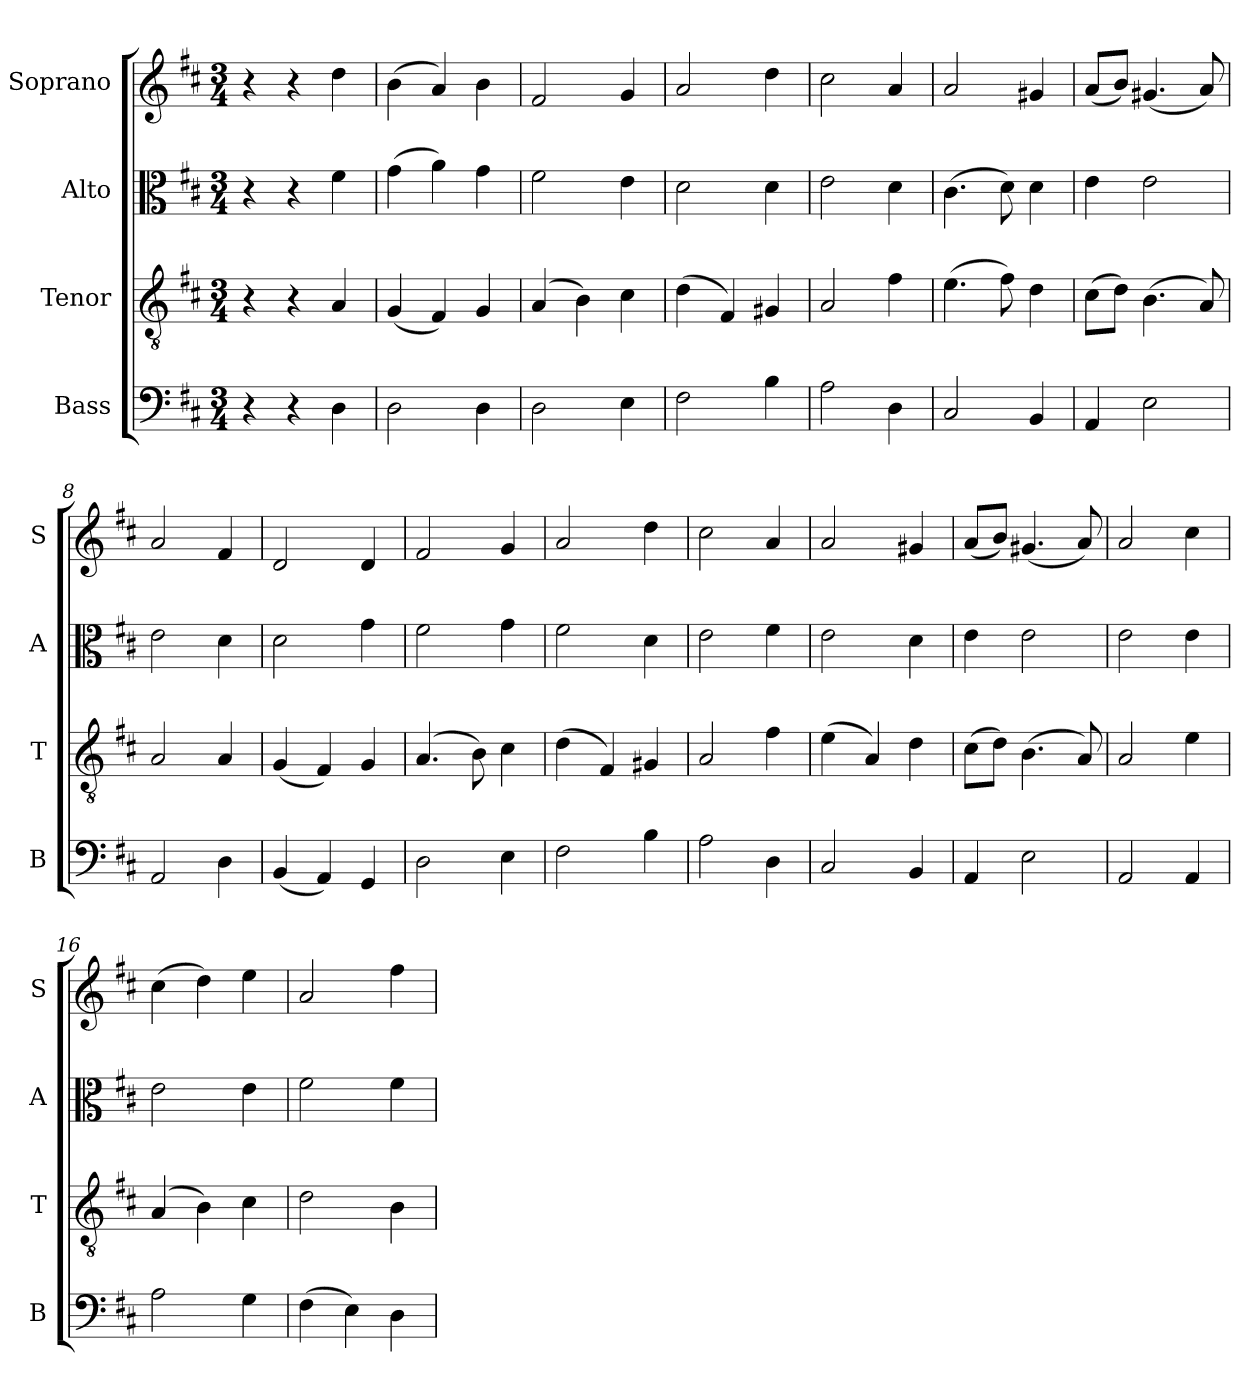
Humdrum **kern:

**kern	**kern	**kern	**kern
*part4	*part3	*part2	*part1
*staff4	*staff3	*staff2	*staff1
*I"Bass	*I"Tenor	*I"Alto	*I"Soprano
*I'B	*I'T	*I'A	*I'S
*clefF4	*clefGv2	*clefC3	*clefG2
*k[f#c#]	*k[f#c#]	*k[f#c#]	*k[f#c#]
*D:	*D:	*D:	*D:
*M3/4	*M3/4	*M3/4	*M3/4
=1	=1	=1	=1
4r	4r	4r	4r
4r	4r	4r	4r
4D\	4A/	4f#\	4dd\
=2	=2	=2	=2
2D\	(4G/	(4g\	(4b\
.	4F#/)	4a\)	4a/)
4D\	4G/	4g\	4b\
=3	=3	=3	=3
2D\	(4A/	2f#\	2f#/
.	4B\)	.	.
4E\	4c#\	4e\	4g/
=4	=4	=4	=4
2F#\	(4d\	2d\	2a/
.	4F#/)	.	.
4B\	4G#X/	4d\	4dd\
=5	=5	=5	=5
2A\	2A/	2e\	2cc#\
4D\	4f#\	4d\	4a/
=6	=6	=6	=6
2C#/	(4.e\	(4.c#\	2a/
.	8f#\)	8d\)	.
4BB/	4d\	4d\	4g#X/
=7	=7	=7	=7
4AA/	(8c#\L	4e\	(8a/L
.	8d\J)	.	8b/J)
2E\	(4.B\	2e\	(4.g#X/
.	8A/)	.	8a/)
=8	=8	=8	=8
2AA/	2A/	2e\	2a/
4D\	4A/	4d\	4f#/
=9	=9	=9	=9
(4BB/	(4G/	2d\	2d/
4AA/)	4F#/)	.	.
4GG/	4G/	4g\	4d/
=10	=10	=10	=10
2D\	(4.A/	2f#\	2f#/
.	8B\)	.	.
4E\	4c#\	4g\	4g/
=11	=11	=11	=11
2F#\	(4d\	2f#\	2a/
.	4F#/)	.	.
4B\	4G#X/	4d\	4dd\
!!LO:LB:g=z
=12	=12	=12	=12
2A\	2A/	2e\	2cc#\
4D\	4f#\	4f#\	4a/
=13	=13	=13	=13
2C#/	(4e\	2e\	2a/
.	4A/)	.	.
4BB/	4d\	4d\	4g#X/
=14	=14	=14	=14
4AA/	(8c#\L	4e\	(8a/L
.	8d\J)	.	8b/J)
2E\	(4.B\	2e\	(4.g#X/
.	8A/)	.	8a/)
=15	=15	=15	=15
2AA/	2A/	2e\	2a/
4AA/	4e\	4e\	4cc#\
=16	=16	=16	=16
2A\	(4A/	2e\	(4cc#\
.	4B\)	.	4dd\)
4G\	4c#\	4e\	4ee\
=17	=17	=17	=17
(4F#\	2d\	2f#\	2a/
4E\)	.	.	.
4D\	4B\	4f#\	4ff#\
=	=	=	=
*-	*-	*-	*-
